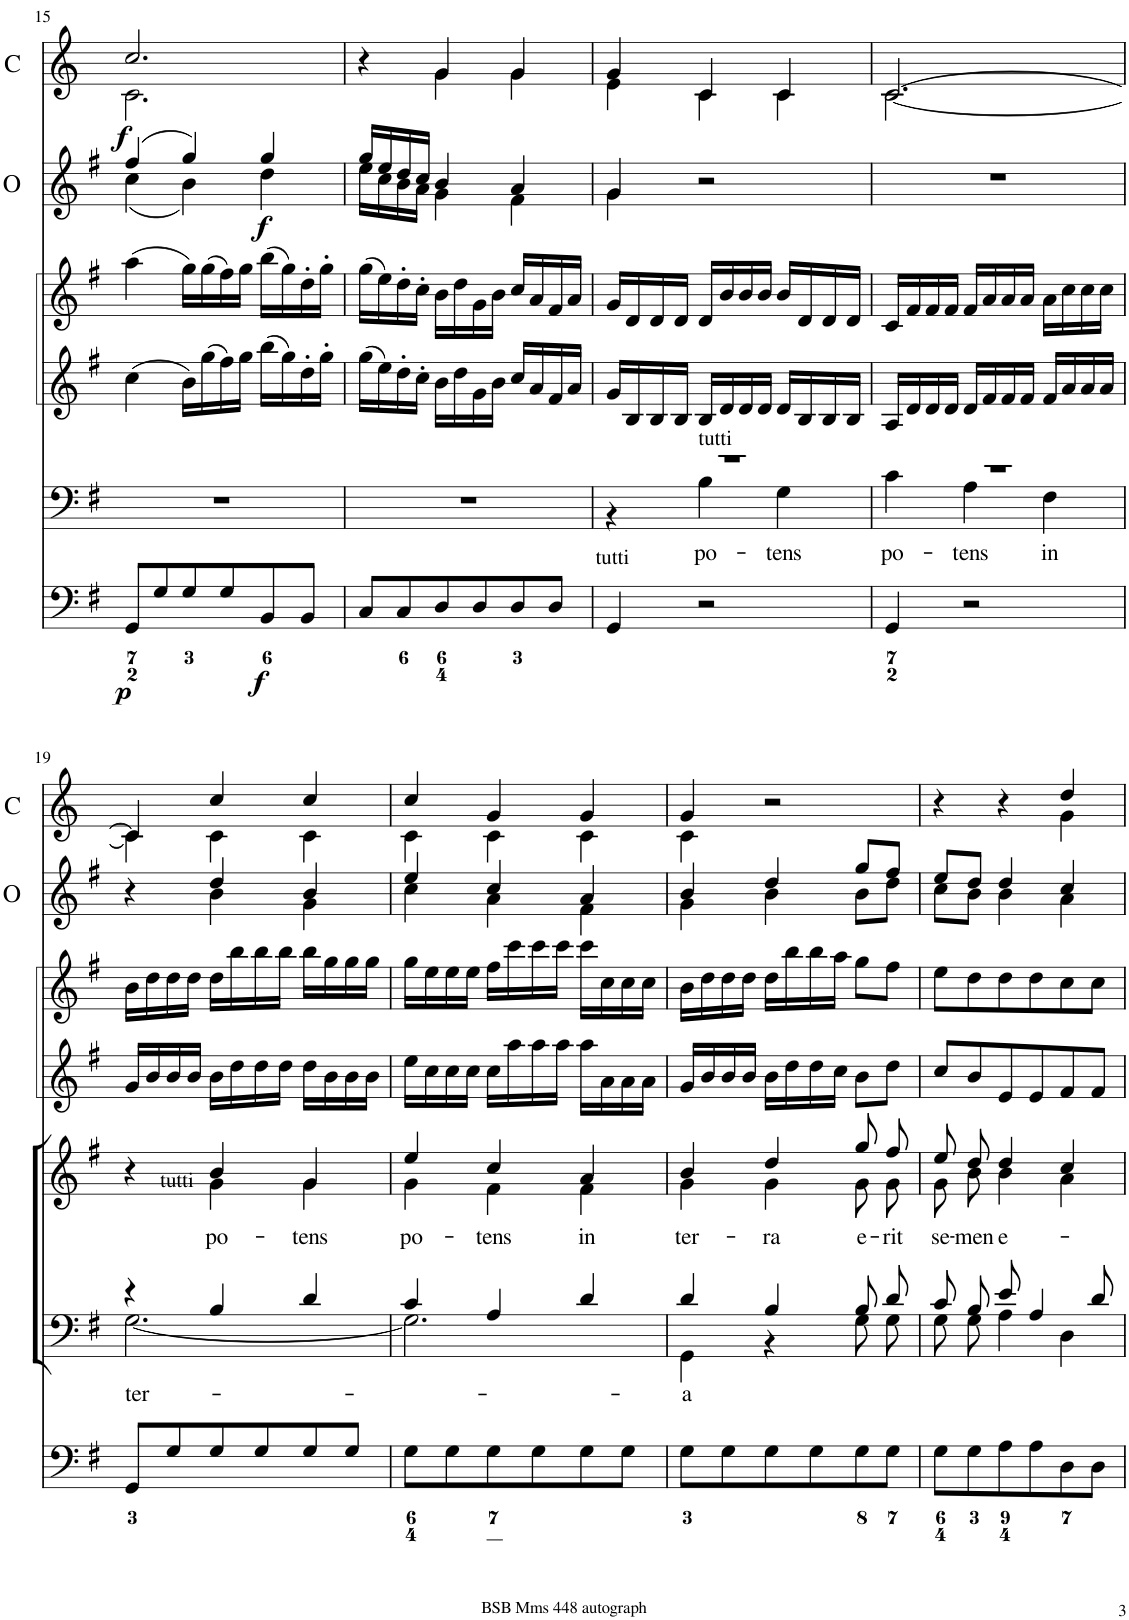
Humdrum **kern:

**kern	**dynam	**kern	**text	**kern	**text	**kern	**kern	**kern	**dynam	**kern	**dynam
*part7	*part7	*part6	*part6	*part5	*part5	*part4	*part3	*part2	*part2	*part1	*part1
*staff7	*staff7	*staff6	*staff6	*staff5	*staff5	*staff4	*staff3	*staff2	*staff2	*staff1	*staff1
*I"Organ	*	*I"Voice	*	*I"Voice	*	*I"Violin	*I"Violin	*I"Oboi	*	*I"Corni in G	*
*	*	*	*	*	*	*I'Vln	*I'Vln	*I'O	*	*I'C	*
!!LO:PB:g=z
*clefF4	*	*clefF4	*	*clefG2	*	*clefG2	*clefG2	*clefG2	*	*clefG2	*
*	*	*	*	*	*	*	*	*	*	*Trd3c5	*
*k[f#]	*	*k[f#]	*	*k[f#]	*	*k[f#]	*k[f#]	*k[f#]	*	*k[]	*
*M3/4	*	*M3/4	*	*M3/4	*	*M3/4	*M3/4	*M3/4	*	*M3/4	*
=15	=15	=15	=15	=15	=15	=15	=15	=15	=15	=15	=15
*	*	*	*	*	*	*	*	*^	*	*^	*
!	!LO:DY:b	!	!	!	!	!	!	!	!	!	!	!	!LO:DY:b
8GG/L	p	2.r	.	2.r	.	(4cc\	(4aa\	(4ff#/	(4cc\	.	2.cc/	2.c\	f
8G/	.	.	.	.	.	.	.	.	.	.	.	.	.
8G/	.	.	.	.	.	16b\LL)	16gg\LL)	4gg/)	4b\)	.	.	.	.
.	.	.	.	.	.	(16gg\	(16gg\	.	.	.	.	.	.
8G/	.	.	.	.	.	16ff#\)	16ff#\)	.	.	.	.	.	.
.	.	.	.	.	.	16gg\JJ	16gg\JJ	.	.	.	.	.	.
!	!LO:DY:b	!	!	!	!	!	!	!	!	!LO:DY:b	!	!	!
8BB/	f	.	.	.	.	(16bb\LL	(16bb\LL	4gg/	4dd\	f	.	.	.
.	.	.	.	.	.	16gg\)	16gg\)	.	.	.	.	.	.
8BB/J	.	.	.	.	.	16dd'\	16dd'\	.	.	.	.	.	.
.	.	.	.	.	.	16gg'\JJ	16gg'\JJ	.	.	.	.	.	.
=16	=16	=16	=16	=16	=16	=16	=16	=16	=16	=16	=16	=16	=16
8C/L	.	2.r	.	2.r	.	(16gg\LL	(16gg\LL	16gg/LL	16ee\LL	.	4r	4ryy	.
.	.	.	.	.	.	16ee\)	16ee\)	16ee/	16cc\	.	.	.	.
8C/	.	.	.	.	.	16dd'\	16dd'\	16dd/	16b\	.	.	.	.
.	.	.	.	.	.	16cc'\JJ	16cc'\JJ	16cc/JJ	16a\JJ	.	.	.	.
8D/	.	.	.	.	.	16b\LL	16b\LL	4b/	4g\	.	4g/	4g\	.
.	.	.	.	.	.	16dd\	16dd\	.	.	.	.	.	.
8D/	.	.	.	.	.	16g\	16g\	.	.	.	.	.	.
.	.	.	.	.	.	16b\JJ	16b\JJ	.	.	.	.	.	.
8D/	.	.	.	.	.	16cc/LL	16cc/LL	4a/	4f#\	.	4g/	4g\	.
.	.	.	.	.	.	16a/	16a/	.	.	.	.	.	.
8D/J	.	.	.	.	.	16f#/	16f#/	.	.	.	.	.	.
.	.	.	.	.	.	16a/JJ	16a/JJ	.	.	.	.	.	.
=17	=17	=17	=17	=17	=17	=17	=17	=17	=17	=17	=17	=17	=17
*	*	*^	*	*	*	*	*	*	*	*	*	*	*
!LO:TX:a:t=tutti	!	!	!	!	!	!	!	!	!	!	!	!	!	!
4GG/	.	2.r	4r	.	2.r	.	16g/LL	16g/LL	4g/	4g\	.	4g/	4e\	.
.	.	.	.	.	.	.	16B/	16d/	.	.	.	.	.	.
.	.	.	.	.	.	.	16B/	16d/	.	.	.	.	.	.
.	.	.	.	.	.	.	16B/JJ	16d/JJ	.	.	.	.	.	.
!	!	!	!LO:TX:a:t=tutti	!	!	!	!	!	!	!	!	!	!	!
!	!	!	!	!LO:LY:b	!	!	!	!	!	!	!	!	!	!
2r	.	.	4B\	po-	.	.	16B/LL	16d/LL	2r	2ryy	.	4c/	4c\	.
.	.	.	.	.	.	.	16d/	16b/	.	.	.	.	.	.
.	.	.	.	.	.	.	16d/	16b/	.	.	.	.	.	.
.	.	.	.	.	.	.	16d/JJ	16b/JJ	.	.	.	.	.	.
!	!	!	!	!LO:LY:b	!	!	!	!	!	!	!	!	!	!
.	.	.	4G\	-tens	.	.	16d/LL	16b/LL	.	.	.	4c/	4c\	.
.	.	.	.	.	.	.	16B/	16d/	.	.	.	.	.	.
.	.	.	.	.	.	.	16B/	16d/	.	.	.	.	.	.
.	.	.	.	.	.	.	16B/JJ	16d/JJ	.	.	.	.	.	.
*	*	*	*	*	*	*	*	*	*v	*v	*	*	*	*
=18	=18	=18	=18	=18	=18	=18	=18	=18	=18	=18	=18	=18	=18
!	!	!	!	!LO:LY:b	!	!	!	!	!	!	!	!	!
4GG/	.	2.r	4c\	po-	2.r	.	16A/LL	16c/LL	2.r	.	[2.c/	[2.c\	.
.	.	.	.	.	.	.	16d/	16f#/	.	.	.	.	.
.	.	.	.	.	.	.	16d/	16f#/	.	.	.	.	.
.	.	.	.	.	.	.	16d/JJ	16f#/JJ	.	.	.	.	.
!	!	!	!	!LO:LY:b	!	!	!	!	!	!	!	!	!
2r	.	.	4A\	-tens	.	.	16d/LL	16f#/LL	.	.	.	.	.
.	.	.	.	.	.	.	16f#/	16a/	.	.	.	.	.
.	.	.	.	.	.	.	16f#/	16a/	.	.	.	.	.
.	.	.	.	.	.	.	16f#/JJ	16a/JJ	.	.	.	.	.
!	!	!	!	!LO:LY:b	!	!	!	!	!	!	!	!	!
.	.	.	4F#\	in	.	.	16f#/LL	16a\LL	.	.	.	.	.
.	.	.	.	.	.	.	16a/	16cc\	.	.	.	.	.
.	.	.	.	.	.	.	16a/	16cc\	.	.	.	.	.
.	.	.	.	.	.	.	16a/JJ	16cc\JJ	.	.	.	.	.
!!LO:LB:g=z	!!
=19	=19	=19	=19	=19	=19	=19	=19	=19	=19	=19	=19	=19	=19
!	!	!	!	!LO:LY:b	!	!	!	!	!	!	!	!	!
*	*	*	*	*	*^	*	*	*	*^	*	*	*	*
8GG/L	.	4r	[2.G\	ter-	4r	4ryy	.	16g/LL	16b\LL	4r	4ryy	.	4c/]	4c\]	.
.	.	.	.	.	.	.	.	16b/	16dd\	.	.	.	.	.	.
8G/	.	.	.	.	.	.	.	16b/	16dd\	.	.	.	.	.	.
.	.	.	.	.	.	.	.	16b/JJ	16dd\JJ	.	.	.	.	.	.
!	!	!	!	!	!LO:TX:a:t=tutti	!	!	!	!	!	!	!	!	!	!
!	!	!	!	!	!	!	!LO:LY:b	!	!	!	!	!	!	!	!
8G/	.	4B/	.	.	4b/	4g\	po-	16b\LL	16dd\LL	4dd/	4b\	.	4cc/	4c\	.
.	.	.	.	.	.	.	.	16dd\	16bb\	.	.	.	.	.	.
8G/	.	.	.	.	.	.	.	16dd\	16bb\	.	.	.	.	.	.
.	.	.	.	.	.	.	.	16dd\JJ	16bb\JJ	.	.	.	.	.	.
!	!	!	!	!	!	!	!LO:LY:b	!	!	!	!	!	!	!	!
8G/	.	4d/	.	.	4g/	4g\	-tens	16dd\LL	16bb\LL	4b/	4g\	.	4cc/	4c\	.
.	.	.	.	.	.	.	.	16b\	16gg\	.	.	.	.	.	.
8G/J	.	.	.	.	.	.	.	16b\	16gg\	.	.	.	.	.	.
.	.	.	.	.	.	.	.	16b\JJ	16gg\JJ	.	.	.	.	.	.
=20	=20	=20	=20	=20	=20	=20	=20	=20	=20	=20	=20	=20	=20	=20	=20
!	!	!	!	!	!	!	!LO:LY:b	!	!	!	!	!	!	!	!
8G\L	.	4c/	2.G\]	.	4ee/	4g\	po-	16ee\LL	16gg\LL	4ee/	4cc\	.	4cc/	4c\	.
.	.	.	.	.	.	.	.	16cc\	16ee\	.	.	.	.	.	.
8G\	.	.	.	.	.	.	.	16cc\	16ee\	.	.	.	.	.	.
.	.	.	.	.	.	.	.	16cc\JJ	16ee\JJ	.	.	.	.	.	.
!	!	!	!	!	!	!	!LO:LY:b	!	!	!	!	!	!	!	!
8G\	.	4A/	.	.	4cc/	4f#\	-tens	16cc\LL	16ff#\LL	4cc/	4a\	.	4g/	4c\	.
.	.	.	.	.	.	.	.	16aa\	16ccc\	.	.	.	.	.	.
8G\	.	.	.	.	.	.	.	16aa\	16ccc\	.	.	.	.	.	.
.	.	.	.	.	.	.	.	16aa\JJ	16ccc\JJ	.	.	.	.	.	.
!	!	!	!	!	!	!	!LO:LY:b	!	!	!	!	!	!	!	!
8G\	.	4d/	.	.	4a/	4f#\	in	16aa\LL	16ccc\LL	4a/	4f#\	.	4g/	4c\	.
.	.	.	.	.	.	.	.	16a\	16cc\	.	.	.	.	.	.
8G\J	.	.	.	.	.	.	.	16a\	16cc\	.	.	.	.	.	.
.	.	.	.	.	.	.	.	16a\JJ	16cc\JJ	.	.	.	.	.	.
=21	=21	=21	=21	=21	=21	=21	=21	=21	=21	=21	=21	=21	=21	=21	=21
!	!	!	!	!LO:LY:b	!	!	!LO:LY:b	!	!	!	!	!	!	!	!
8G\L	.	4d/	4GG\	-a	4b/	4g\	ter-	16g/LL	16b\LL	4b/	4g\	.	4g/	4c\	.
.	.	.	.	.	.	.	.	16b/	16dd\	.	.	.	.	.	.
8G\	.	.	.	.	.	.	.	16b/	16dd\	.	.	.	.	.	.
.	.	.	.	.	.	.	.	16b/JJ	16dd\JJ	.	.	.	.	.	.
!	!	!	!	!	!	!	!LO:LY:b	!	!	!	!	!	!	!	!
8G\	.	4B/	4r	.	4dd/	4g\	-ra	16b\LL	16dd\LL	4dd/	4b\	.	2r	2ryy	.
.	.	.	.	.	.	.	.	16dd\	16bb\	.	.	.	.	.	.
8G\	.	.	.	.	.	.	.	16dd\	16bb\	.	.	.	.	.	.
.	.	.	.	.	.	.	.	16cc\JJ	16aa\JJ	.	.	.	.	.	.
!	!	!	!	!	!	!	!LO:LY:b	!	!	!	!	!	!	!	!
8G\	.	8B/L	8G\L	.	8gg/L	8g\L	e-	8b\L	8gg\L	8gg/L	8b\L	.	.	.	.
!	!	!	!	!	!	!	!LO:LY:b	!	!	!	!	!	!	!	!
8G\J	.	8d/J	8G\J	.	8ff#/J	8g\J	-rit	8dd\J	8ff#\J	8ff#/J	8dd\J	.	.	.	.
=22	=22	=22	=22	=22	=22	=22	=22	=22	=22	=22	=22	=22	=22	=22	=22
!	!	!	!	!	!	!	!LO:LY:b	!	!	!	!	!	!	!	!
8G\L	.	8c/L	8G\L	.	8ee/L	8g\L	se-	8cc/L	8ee\L	8ee/L	8cc\L	.	4r	2ryy	.
!	!	!	!	!	!	!	!LO:LY:b	!	!	!	!	!	!	!	!
8G\	.	8B/J	8G\J	.	8dd/J	8b\J	-men	8b/	8dd\	8dd/J	8b\J	.	.	.	.
!	!	!	!	!	!	!	!LO:LY:b	!	!	!	!	!	!	!	!
8A\	.	8e/	4A\	.	4dd/	4b\	e-	8e/	8dd\	4dd/	4b\	.	4r	.	.
8A\	.	4A/	.	.	.	.	.	8e/	8dd\	.	.	.	.	.	.
8D\	.	.	4D\	.	4cc/	4a\	.	8f#/	8cc\	4cc/	4a\	.	4dd/	4g\	.
8D\J	.	8d/	.	.	.	.	.	8f#/J	8cc\J	.	.	.	.	.	.
*	*	*v	*v	*	*	*	*	*	*	*v	*v	*	*v	*v	*
*	*	*	*	*v	*v	*	*	*	*	*	*	*
=	=	=	=	=	=	=	=	=	=	=	=
*-	*-	*-	*-	*-	*-	*-	*-	*-	*-	*-	*-
